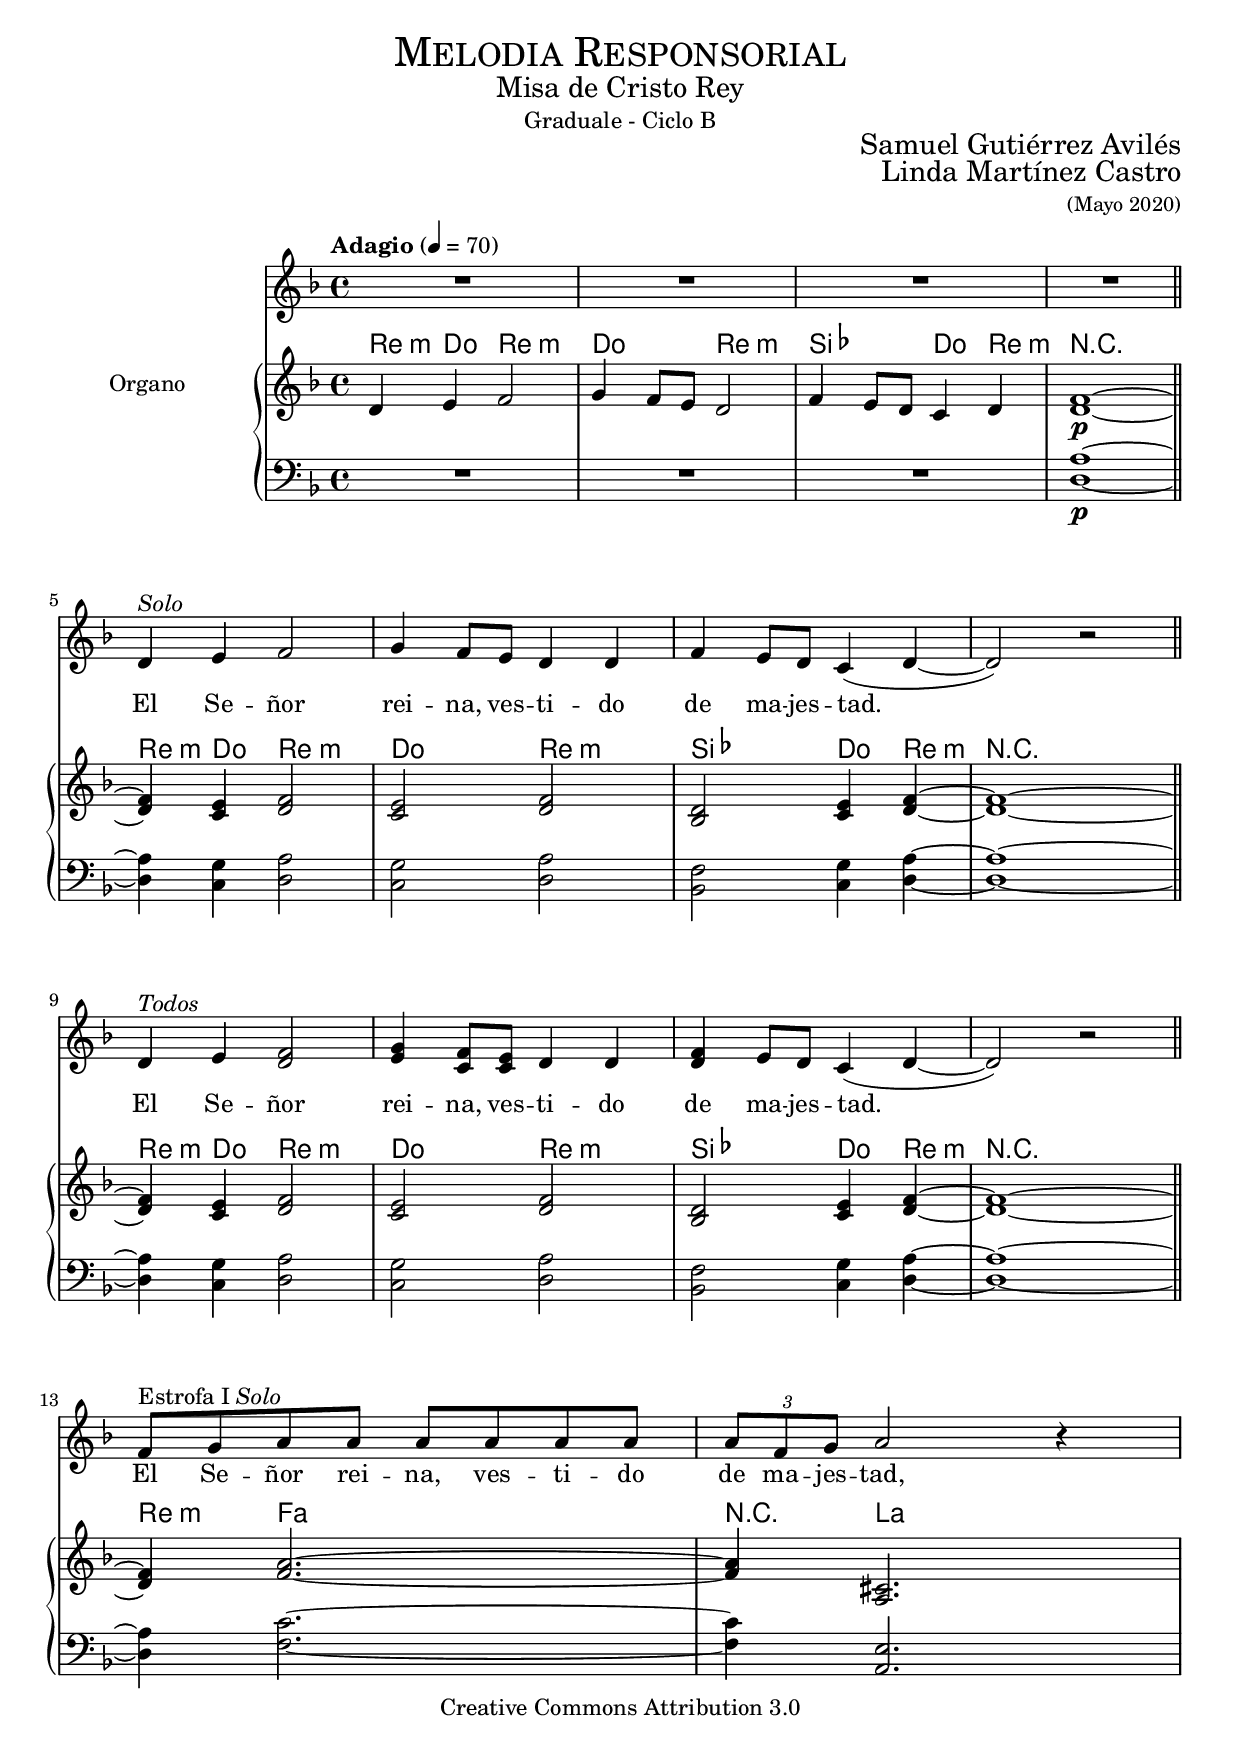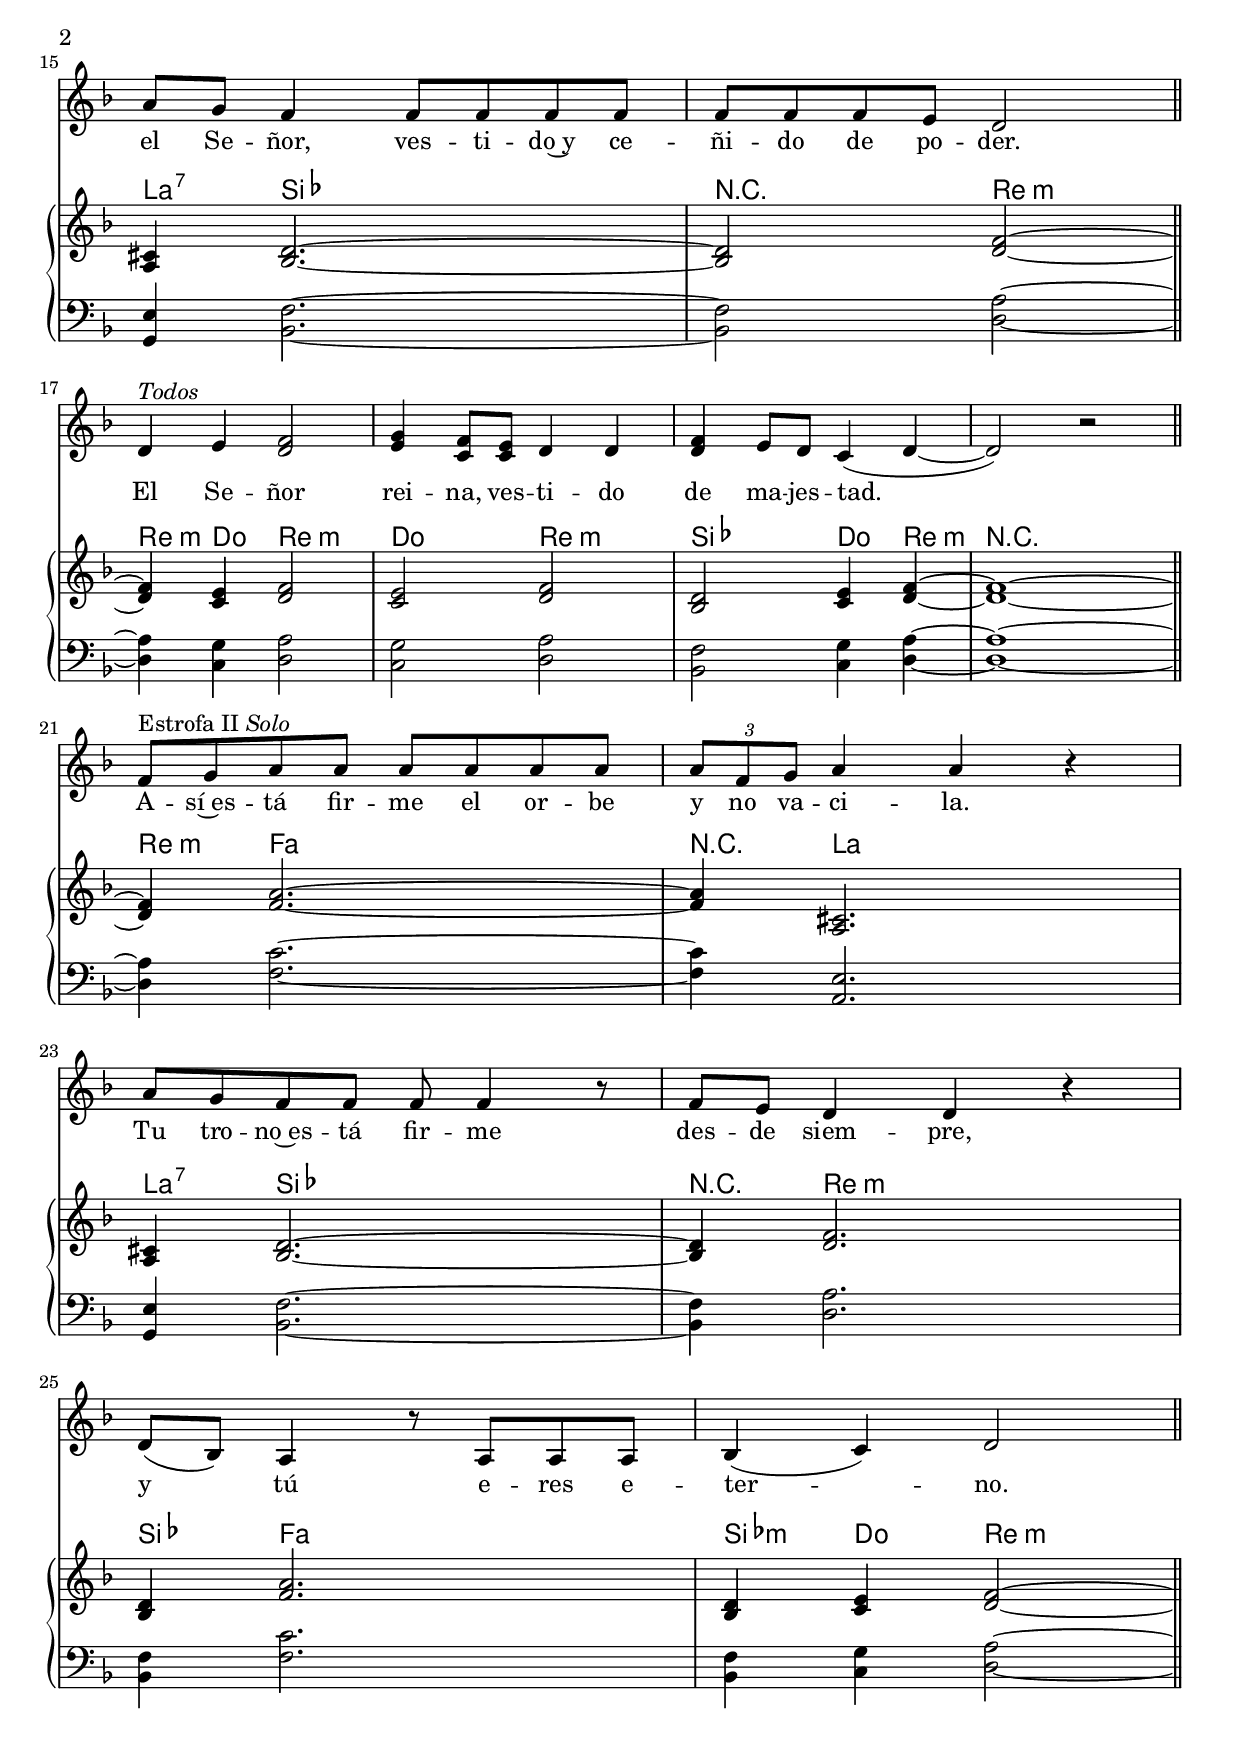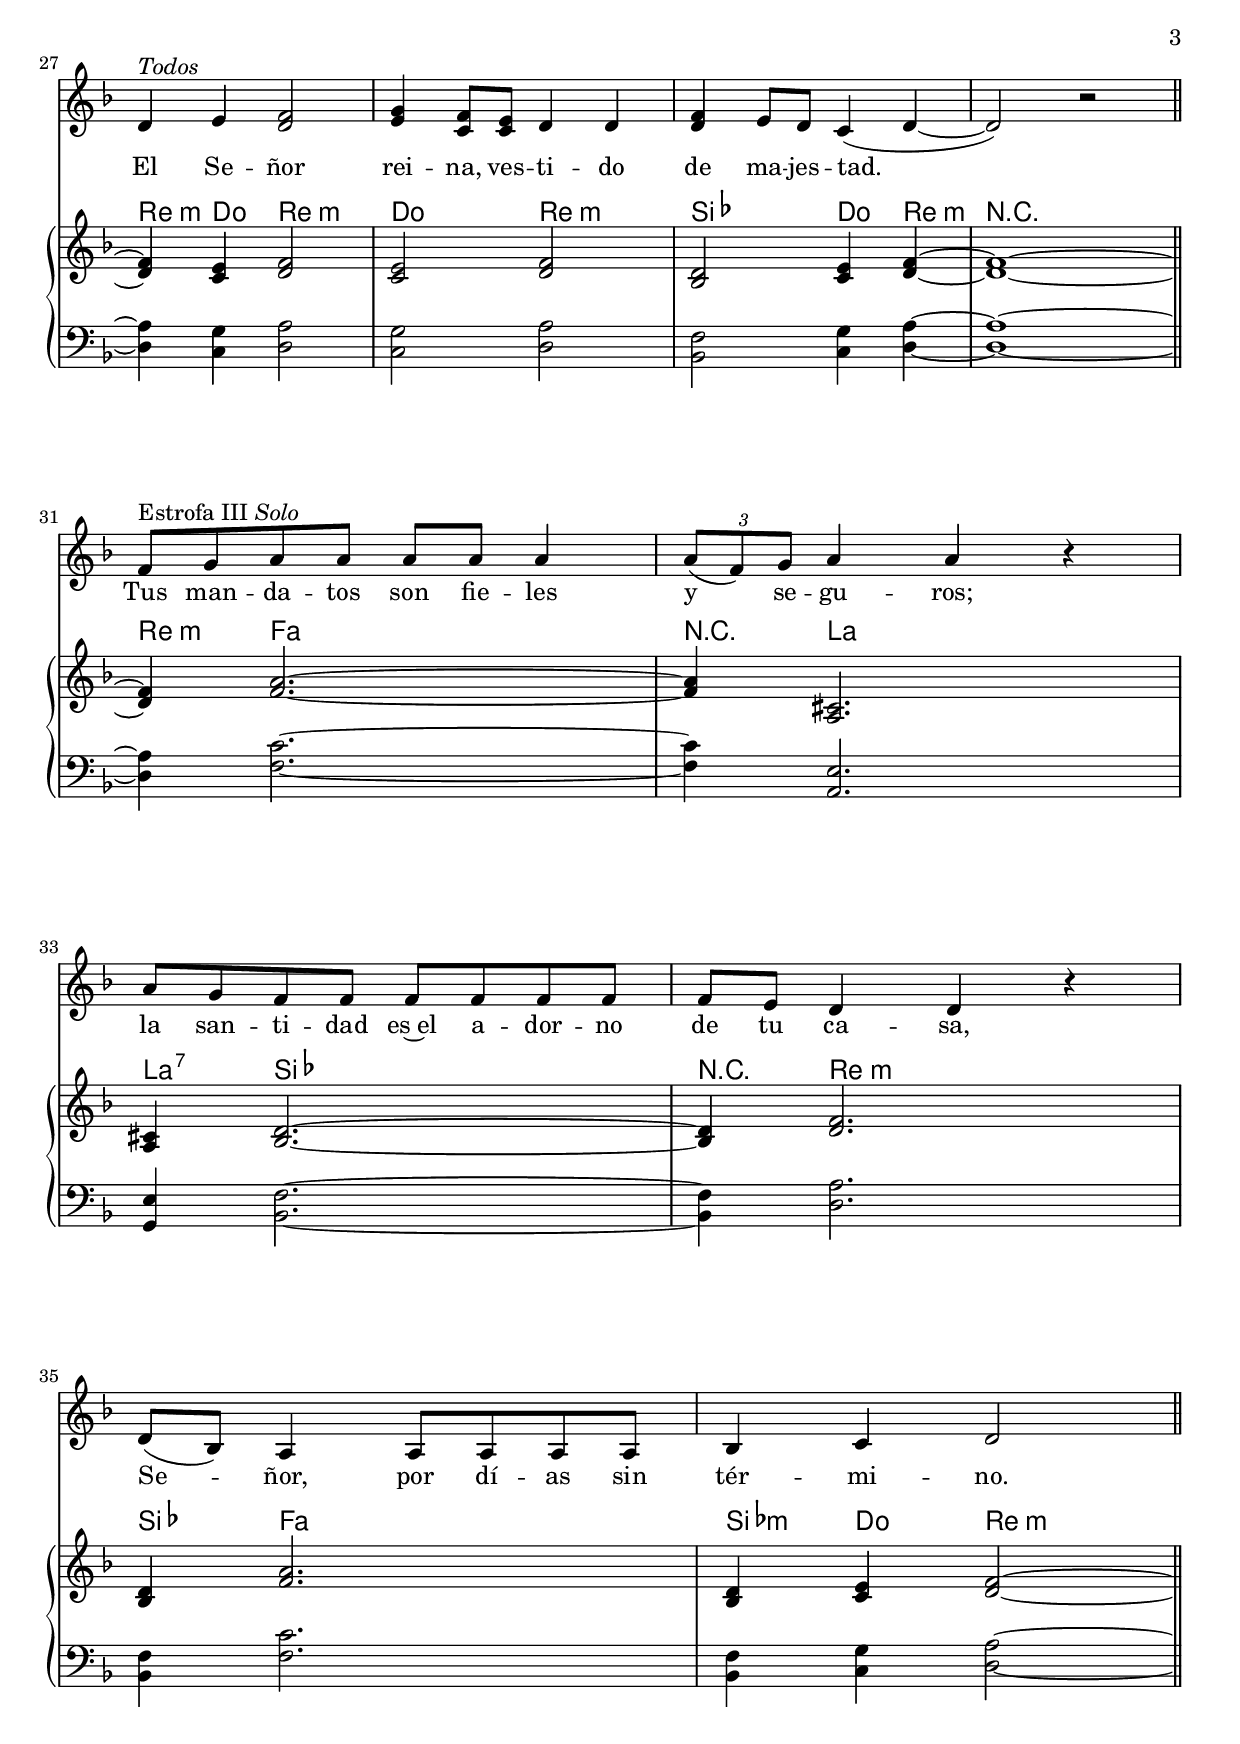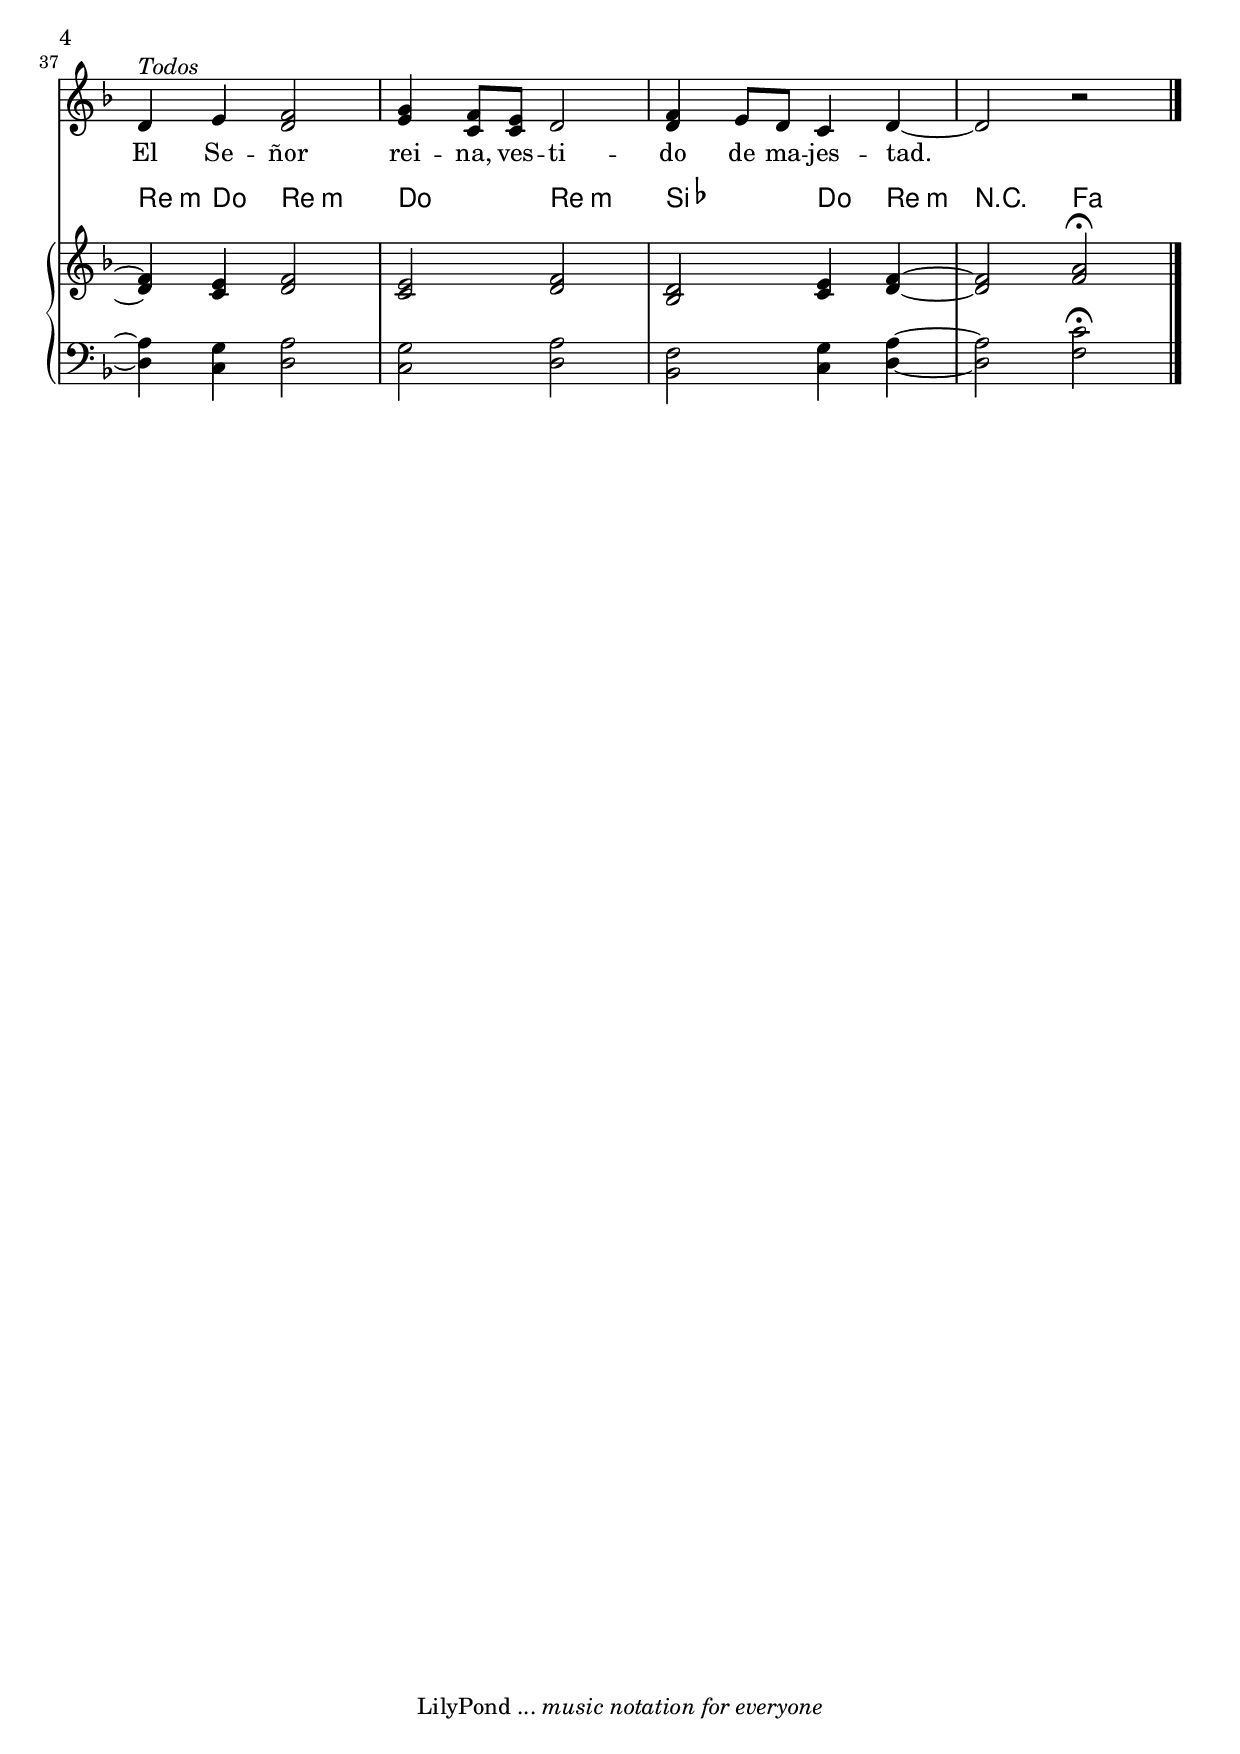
% ****************************************************************
%	Pricipe de los siglos - Melodia inspirada en las composiciones de Mons Marco Frisina
%   	Texto y musica con acompañamiento
%	by serach.sam@
% ****************************************************************
\language "espanol"
\version "2.19.82"

#(set-global-staff-size 19.8)

% --- Cabecera
\markup { \fill-line { \center-column { \fontsize #5 \smallCaps "Melodia Responsorial" \fontsize #2 "Misa de Cristo Rey" "Graduale - Ciclo B"} } }
\markup { \fill-line { " " \right-column { \fontsize #2 "Samuel Gutiérrez Avilés" } } }
\markup { \fill-line { " " \right-column { \fontsize #2 "Linda Martínez Castro" \small "(Mayo 2020)" } } }
\header {
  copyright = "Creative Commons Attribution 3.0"
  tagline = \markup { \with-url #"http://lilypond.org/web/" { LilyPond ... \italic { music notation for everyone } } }
  breakbefore = ##t
}

% --- Musica

% --- Parametro globales
global = {
  \tempo "Adagio" 4 = 70
  \key re \minor
  \time 4/4
}

Music = \relative do' {
  R1*4		 		| \bar "||" \break
  
  re4^\markup{ \italic "Solo" } mi fa2 |
  sol4 fa8 mi re4 re		|
  fa4 mi8 re do4( re4~		|
  re2) r				| \bar "||" \break
  re4^\markup{ \italic "Todos" } mi <fa re>2 |
  <sol mi>4 <fa do>8 <mi do> re4 re |
  <fa re>4 mi8 re do4( re4~	|
  re2) r				| \bar "||" \break
  
  fa8^\markup{ "Estrofa I" \italic "Solo" } sol la la la la la la |
  \tuplet 3/2 {la8 fa sol} la2 r4 | \break
  la8 sol fa4 fa8 fa fa fa 	|
  fa fa fa mi re2		| \bar "||" \break
  
  re4^\markup{ \italic "Todos" } mi <fa re>2 |
  <sol mi>4 <fa do>8 <mi do> re4 re |
  <fa re>4 mi8 re do4( re4~	|
  re2) r				| \bar "||" \break
  
  fa8^\markup{ "Estrofa II" \italic "Solo" } sol la la la la la la |
  \tuplet 3/2 {la8 fa sol} la4 la r | \break
  la8 sol fa fa fa fa4 r8 	|
  fa8 mi re4 re r 		| \break
  re8( sib) la4 r8 la la la 	|
  sib4( do) re2 			| \bar "||" \break
  
  re4^\markup{ \italic "Todos" } mi <fa re>2 |
  <sol mi>4 <fa do>8 <mi do> re4 re |
  <fa re>4 mi8 re do4( re4~	|
  re2) r				| \bar "||" \break
  
  fa8^\markup{ "Estrofa III" \italic "Solo" } sol la la la la la4 |
  \tuplet 3/2 {la8( fa) sol} la4 la r | \break
  la8 sol fa fa fa fa fa fa 	|
  fa8 mi re4 re r 		| \break
  re8( sib) la4 la8 la la la	|
  sib4 do re2	 		| \bar "||" \break
  
  re4^\markup{ \italic "Todos" } mi <fa re>2 |
  <sol mi>4 <fa do>8 <mi do> re2 |
  <fa re>4 mi8 re do4 re4~	|
  re2 r				|

  \bar "|."
}
Words = \lyricmode {
  El Se -- ñor rei -- na, ves -- ti -- do de ma -- jes -- tad.
  El Se -- ñor rei -- na, ves -- ti -- do de ma -- jes -- tad.
  
  El Se -- ñor rei -- na, ves -- ti -- do de ma -- jes -- tad,
  el Se -- ñor, ves -- ti -- do~y ce -- ñi -- do de po -- der.
  
  El Se -- ñor rei -- na, ves -- ti -- do de ma -- jes -- tad.
  
  A -- sí~es -- tá fir -- me el or -- be y no va -- ci -- la.
  Tu tro -- no~es -- tá fir -- me des -- de siem -- pre,        
  y tú e -- res e -- ter -- no.
  
  El Se -- ñor rei -- na, ves -- ti -- do de ma -- jes -- tad.
  
  Tus man -- da -- tos son fie -- les y se -- gu -- ros;
  la san -- ti -- dad es~el a -- dor -- no de tu ca -- sa,
  Se -- ñor, por dí -- as sin tér -- mi -- no.
  
  El Se -- ñor rei -- na, ves -- ti -- do de ma -- jes -- tad.
}

NotesSop = \relative do' {
  R1*3 fa1\p~  		| \bar "||"
  
  fa4 mi fa2		|
  mi2 fa			|
  re2 mi4 fa~		|
  fa1~  			| \bar "||"
  fa4 mi fa2		|
  mi2 fa			|
  re2 mi4 fa~		|
  fa1~			| \bar "||"
  
  fa4 la2.~		|
  la4 dos,2.		|
  dos4 re2.~		|
  re2 fa~		| \bar "||"
  
  fa4 mi fa2		|
  mi2 fa			|
  re2 mi4 fa~		|
  fa1~			| \bar "||"
  
  fa4 la2.~		|
  la4 dos,2.		|
  dos4 re2.~		|
  re4 fa2.		|
  re4 la'2.		|
  re,4 mi fa2~		| \bar "||"
  
  fa4 mi fa2		|
  mi2 fa			|
  re2 mi4 fa~		|
  fa1~			| \bar "||"
  
  fa4 la2.~		|
  la4 dos,2.		|
  dos4 re2.~		|
  re4 fa2.		|
  re4 la'2.		|
  re,4 mi fa2~		| \bar "||"
  
  fa4 mi fa2		|
  mi2 fa			|
  re2 mi4 fa~		|
  fa2 la \fermata	|
}
NotesAlt = \relative do' {
  re4 mi fa2		|
  sol4 fa8 mi re2	|
  fa4 mi8 re do4 re	|
  re1\p~			| \bar "||"		
  
  re4 do re2		|
  do2 re			|
  sib2 do4 re~		|
  re1~			| \bar "||"
  re4 do re2		|
  do2 re			|
  sib2 do4 re~		|
  re1~			| \bar "||"
  
  re4 fa2.~		|
  fa4 la,2.		|
  la4 sib2.~		|
  sib2 re~		| \bar "||"
  
  re4 do re2		|
  do2 re			|
  sib2 do4 re~		|
  re1~			| \bar "||"
  
  re4 fa2.~		|
  fa4 la,2.		|
  la4 sib2.~		|
  sib4 re2.		|
  sib4 fa'2.		|
  sib,4 do re2~		| \bar "||"
  
  re4 do re2		|
  do2 re			|
  sib2 do4 re~		|
  re1~			| \bar "||"
  
  re4 fa2.~		|
  fa4 la,2.		|
  la4 sib2.~		|
  sib4 re2.		|
  sib4 fa'2.		|
  sib,4 do re2~		| \bar "||"

  re4 do re2		|
  do2 re			|
  sib2 do4 re~		|
  re2 fa			|
}
NotesTer = \relative do' {
  R1*3 la1\p~ 		| \bar "||"
  
  la4 sol la2		|
  sol2 la		|
  fa2 sol4 la~		|
  la1~ 			| \bar "||"
  la4 sol la2		|
  sol2 la		|
  fa2 sol4 la~		|
  la1~			| \bar "||"
  
  la4 do2.~		|
  do4 mi,2.		|
  mi4 fa2.~		|
  fa2 la~		| \bar "||"
  
  la4 sol la2		|
  sol2 la		|
  fa2 sol4 la~		|
  la1~			| \bar "||"
  
  la4 do2.~		|
  do4 mi,2.		|
  mi4 fa2.~		|
  fa4 la2.		|
  fa4 do'2.		|
  fa,4 sol la2~		| \bar "||"
  
  la4 sol la2		|
  sol2 la		|
  fa2 sol4 la~		|
  la1~			| \bar "||"
  
  la4 do2.~		|
  do4 mi,2.		|
  mi4 fa2.~		|
  fa4 la2.		|
  fa4 do'2.		|
  fa,4 sol la2~		| \bar "||"
  
  la4 sol la2		|
  sol2 la		|
  fa2 sol4 la~		|
  la2 do	 \fermata	|
}
NotesBas = \relative do {
  R1*3 re1\p~ 		| \bar "||"
  
  re4 do re2		|
  do2 re			|
  sib2 do4 re~		|
  re1~ 			| \bar "||"
  re4 do re2		|
  do2 re			|
  sib2 do4 re~		|
  re1~			| \bar "||"
  
  re4 fa2.~		|
  fa4 la,2.		|
  sol4 sib2.~		|
  sib2 re~		| \bar "||"
  
  re4 do re2		|
  do2 re			|
  sib2 do4 re~		|
  re1~			| \bar "||"
  
  re4 fa2.~		|
  fa4 la,2.		|
  sol4 sib2.~		|
  sib4 re2.		|
  sib4 fa'2.		|
  sib,4 do re2~		| \bar "||"
  
  re4 do re2		|
  do2 re			|
  sib2 do4 re~		|
  re1~			| \bar "||"
  
  re4 fa2.~		|
  fa4 la,2.		|
  sol4 sib2.~		|
  sib4 re2.		|
  sib4 fa'2.		|
  sib,4 do re2~		| \bar "||"
  
  re4 do re2		|
  do2 re			|
  sib2 do4 re~		|
  re2 fa			|
}

% --- acordes
armonias = \new ChordNames {
  \chordmode {
    \italianChords
    re4:m do4 re2:m do2 re2:m sib,2 do4 re4:m R1
    re4:m do4 re2:m do2 re2:m sib,2 do4 re4:m R1
    re4:m do4 re2:m do2 re2:m sib,2 do4 re4:m R1
    
    re4:m fa2. R4 la2.
    la4:7 sib2. R2 re2:m
    
    re4:m do4 re2:m do2 re2:m sib,2 do4 re4:m R1
    
    re4:m fa2. R4 la2.
    la4:7 sib2. R4 re2.:m
    sib4 fa2. sib4:m do4 re2:m
    
    re4:m do4 re2:m do2 re2:m sib,2 do4 re4:m R1
    
    re4:m fa2. R4 la2.
    la4:7 sib2. R4 re2.:m
    sib4 fa2. sib4:m do4 re2:m
    
    re4:m do4 re2:m do2 re2:m sib,2 do4 re4:m R2 fa
  }
}

\score {
  <<
    \new Voice = "melodia" <<
      \set Staff.midiInstrument = #"choir aahs"
      \set Staff.midiMaximumVolume = #1.5
      \global \Music
    >>
    \new Lyrics = "melodia"
    \context Lyrics = "melodia" \lyricsto "melodia" \Words
    \armonias
    \new PianoStaff <<
      \new Staff <<
        \set Staff.instrumentName = #"Organo"
        \set Staff.midiInstrument = #"church organ"
        \set Staff.midiMaximumVolume = #0.6
        \set Staff.printPartCombineTexts = ##f
        \partcombine
        << \global \NotesSop >>
        << \global \NotesAlt >>
      >>
      \new Staff <<
        \set Staff.midiInstrument = #"church organ"
        \set Staff.midiMaximumVolume = #0.6
        \clef bass
        \set Staff.printPartCombineTexts = ##f
        \partcombine
        << \global \NotesTer >>
        << \global \NotesBas >>
      >>
    >>
  >>
  \midi { }
  \layout { }
}

% --- Musica
\paper{
  #(set-default-paper-size "letter")
  indent=3.5\cm
}


%{
convert-ly (GNU LilyPond) 2.19.84  convert-ly: Procesando «»...
Aplicando la conversión:     El documento no ha cambiado.
%}
